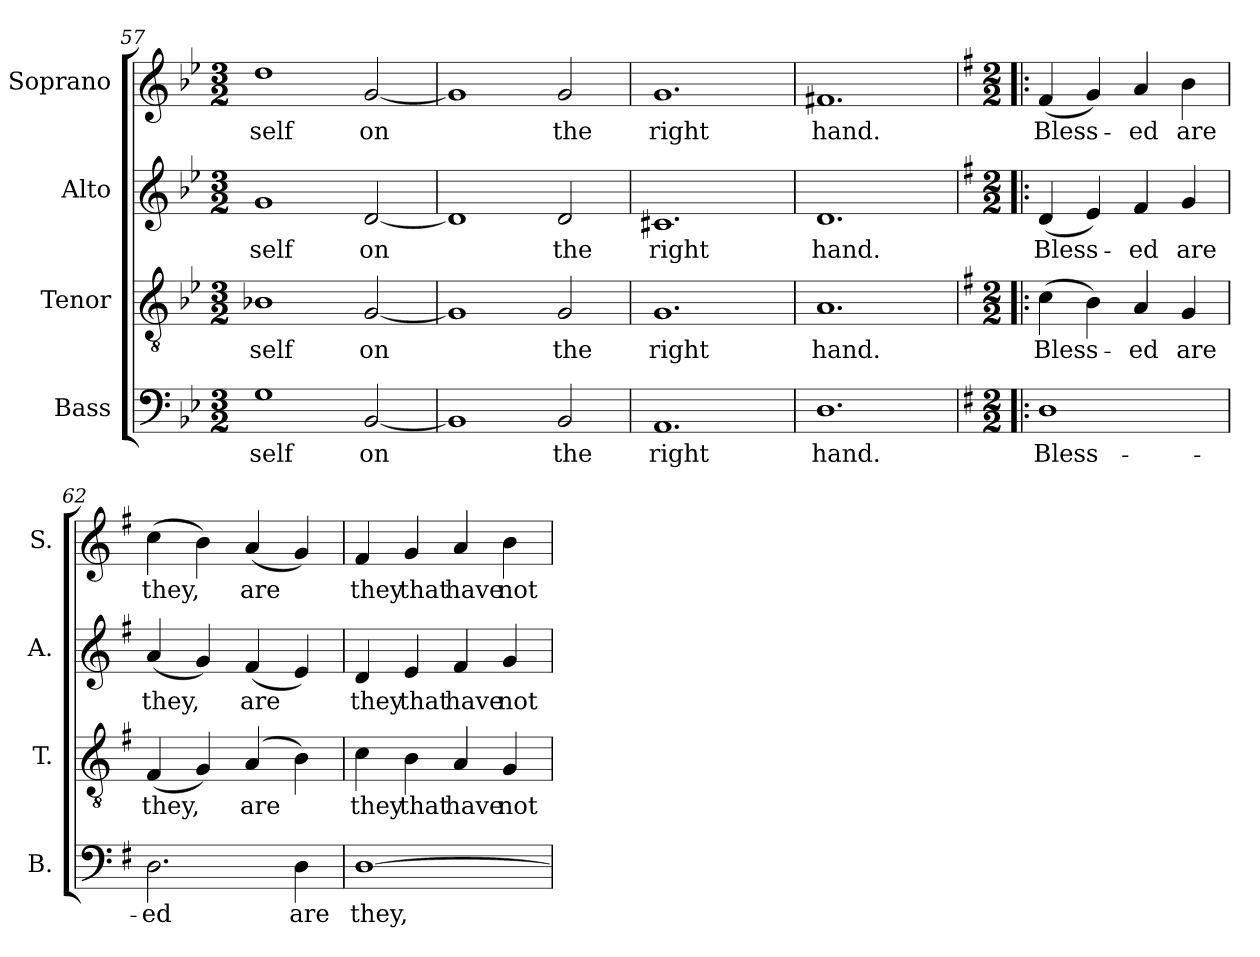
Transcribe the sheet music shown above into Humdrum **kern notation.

**kern	**text	**kern	**text	**kern	**text	**kern	**text
*part4	*part4	*part3	*part3	*part2	*part2	*part1	*part1
*staff4	*staff4	*staff3	*staff3	*staff2	*staff2	*staff1	*staff1
*I"Bass	*	*I"Tenor	*	*I"Alto	*	*I"Soprano	*
*I'B.	*	*I'T.	*	*I'A.	*	*I'S.	*
*clefF4	*	*clefGv2	*	*clefG2	*	*clefG2	*
*	*	*ITrd7c12	*	*	*	*	*
*k[b-e-]	*	*k[b-e-]	*	*k[b-e-]	*	*k[b-e-]	*
*B-:	*	*B-:	*	*B-:	*	*B-:	*
*M3/2	*	*M3/2	*	*M3/2	*	*M3/2	*
=57	=57	=57	=57	=57	=57	=57	=57
!	!LO:LY:b:color=#000000	!	!	!	!	!	!
!	!	!	!LO:LY:b:color=#000000	!	!	!	!
!	!	!	!	!	!LO:LY:b:color=#000000	!	!
!	!	!	!	!	!	!	!LO:LY:b:color=#000000
1Gi	self	1BB-Xi	self	1gi	self	1ddi	-self
!	!LO:LY:b:color=#000000	!	!	!	!	!	!
!	!	!	!LO:LY:b:color=#000000	!	!	!	!
!	!	!	!	!	!LO:LY:b:color=#000000	!	!
!	!	!	!	!	!	!	!LO:LY:b:color=#000000
[2BB-i/	on	[2GGi/	on	[2di/	on	[2gi/	on
=58	=58	=58	=58	=58	=58	=58	=58
1BB-i]	.	1GGi]	.	1di]	.	1gi]	.
!	!LO:LY:b:color=#000000	!	!	!	!	!	!
!	!	!	!LO:LY:b:color=#000000	!	!	!	!
!	!	!	!	!	!LO:LY:b:color=#000000	!	!
!	!	!	!	!	!	!	!LO:LY:b:color=#000000
2BB-i/	the	2GGi/	the	2di/	the	2gi/	the
=59	=59	=59	=59	=59	=59	=59	=59
!	!LO:LY:b:color=#000000	!	!	!	!	!	!
!	!	!	!LO:LY:b:color=#000000	!	!	!	!
!	!	!	!	!	!LO:LY:b:color=#000000	!	!
!	!	!	!	!	!	!	!LO:LY:b:color=#000000
1.AAi	right	1.GGi	right	1.c#Xi	right	1.gi	right
=60	=60	=60	=60	=60	=60	=60	=60
!	!LO:LY:b:color=#000000	!	!	!	!	!	!
!	!	!	!LO:LY:b:color=#000000	!	!	!	!
!	!	!	!	!	!LO:LY:b:color=#000000	!	!
!	!	!	!	!	!	!	!LO:LY:b:color=#000000
1.Di	hand.	1.AAi	hand.	1.di	hand.	1.f#Xi	hand.
!!LO:PB:g=z
=61!|:	=61!|:	=61!|:	=61!|:	=61!|:	=61!|:	=61!|:	=61!|:
*k[f#]	*	*k[f#]	*	*k[f#]	*	*k[f#]	*
*G:	*	*G:	*	*G:	*	*G:	*
*M2/2	*	*M2/2	*	*M2/2	*	*M2/2	*
!	!LO:LY:b:color=#000000	!	!	!	!	!	!
!	!	!	!LO:LY:b:color=#000000	!	!	!	!
!	!	!	!	!	!LO:LY:b:color=#000000	!	!
*	*	*	*	*	*	*MM120	*
!	!	!	!	!	!	!	!LO:LY:b:color=#000000
1Di	Bless-	(4Ci\	Bless-	(4di/	Bless-	(4f#i/	Bless-
.	.	4BBi\)	.	4ei/)	.	4gi/)	.
!	!	!	!LO:LY:b:color=#000000	!	!	!	!
!	!	!	!	!	!LO:LY:b:color=#000000	!	!
!	!	!	!	!	!	!	!LO:LY:b:color=#000000
.	.	4AAi/	-ed	4f#i/	-ed	4ai/	-ed
!	!	!	!LO:LY:b:color=#000000	!	!	!	!
!	!	!	!	!	!LO:LY:b:color=#000000	!	!
!	!	!	!	!	!	!	!LO:LY:b:color=#000000
.	.	4GGi/	are	4gi/	are	4bi\	are
=62	=62	=62	=62	=62	=62	=62	=62
!	!LO:LY:b:color=#000000	!	!	!	!	!	!
!	!	!	!LO:LY:b:color=#000000	!	!	!	!
!	!	!	!	!	!LO:LY:b:color=#000000	!	!
!	!	!	!	!	!	!	!LO:LY:b:color=#000000
2.Di\	-ed	(4FF#i/	they,	(4ai/	they,	(4cci\	they,
.	.	4GGi/)	.	4gi/)	.	4bi\)	.
!	!	!	!LO:LY:b:color=#000000	!	!	!	!
!	!	!	!	!	!LO:LY:b:color=#000000	!	!
!	!	!	!	!	!	!	!LO:LY:b:color=#000000
.	.	(4AAi/	are	(4f#i/	are	(4ai/	are
!	!LO:LY:b:color=#000000	!	!	!	!	!	!
4Di\	are	4BBi\)	.	4ei/)	.	4gi/)	.
=63	=63	=63	=63	=63	=63	=63	=63
!	!LO:LY:b:color=#000000	!	!	!	!	!	!
!	!	!	!LO:LY:b:color=#000000	!	!	!	!
!	!	!	!	!	!LO:LY:b:color=#000000	!	!
!	!	!	!	!	!	!	!LO:LY:b:color=#000000
[1Di	they,	4Ci\	they	4di/	they	4f#i/	they
!	!	!	!LO:LY:b:color=#000000	!	!	!	!
!	!	!	!	!	!LO:LY:b:color=#000000	!	!
!	!	!	!	!	!	!	!LO:LY:b:color=#000000
.	.	4BBi\	that	4ei/	that	4gi/	that
!	!	!	!LO:LY:b:color=#000000	!	!	!	!
!	!	!	!	!	!LO:LY:b:color=#000000	!	!
!	!	!	!	!	!	!	!LO:LY:b:color=#000000
.	.	4AAi/	have	4f#i/	have	4ai/	have
!	!	!	!LO:LY:b:color=#000000	!	!	!	!
!	!	!	!	!	!LO:LY:b:color=#000000	!	!
!	!	!	!	!	!	!	!LO:LY:b:color=#000000
.	.	4GGi/	not	4gi/	not	4bi\	not
=	=	=	=	=	=	=	=
*-	*-	*-	*-	*-	*-	*-	*-
